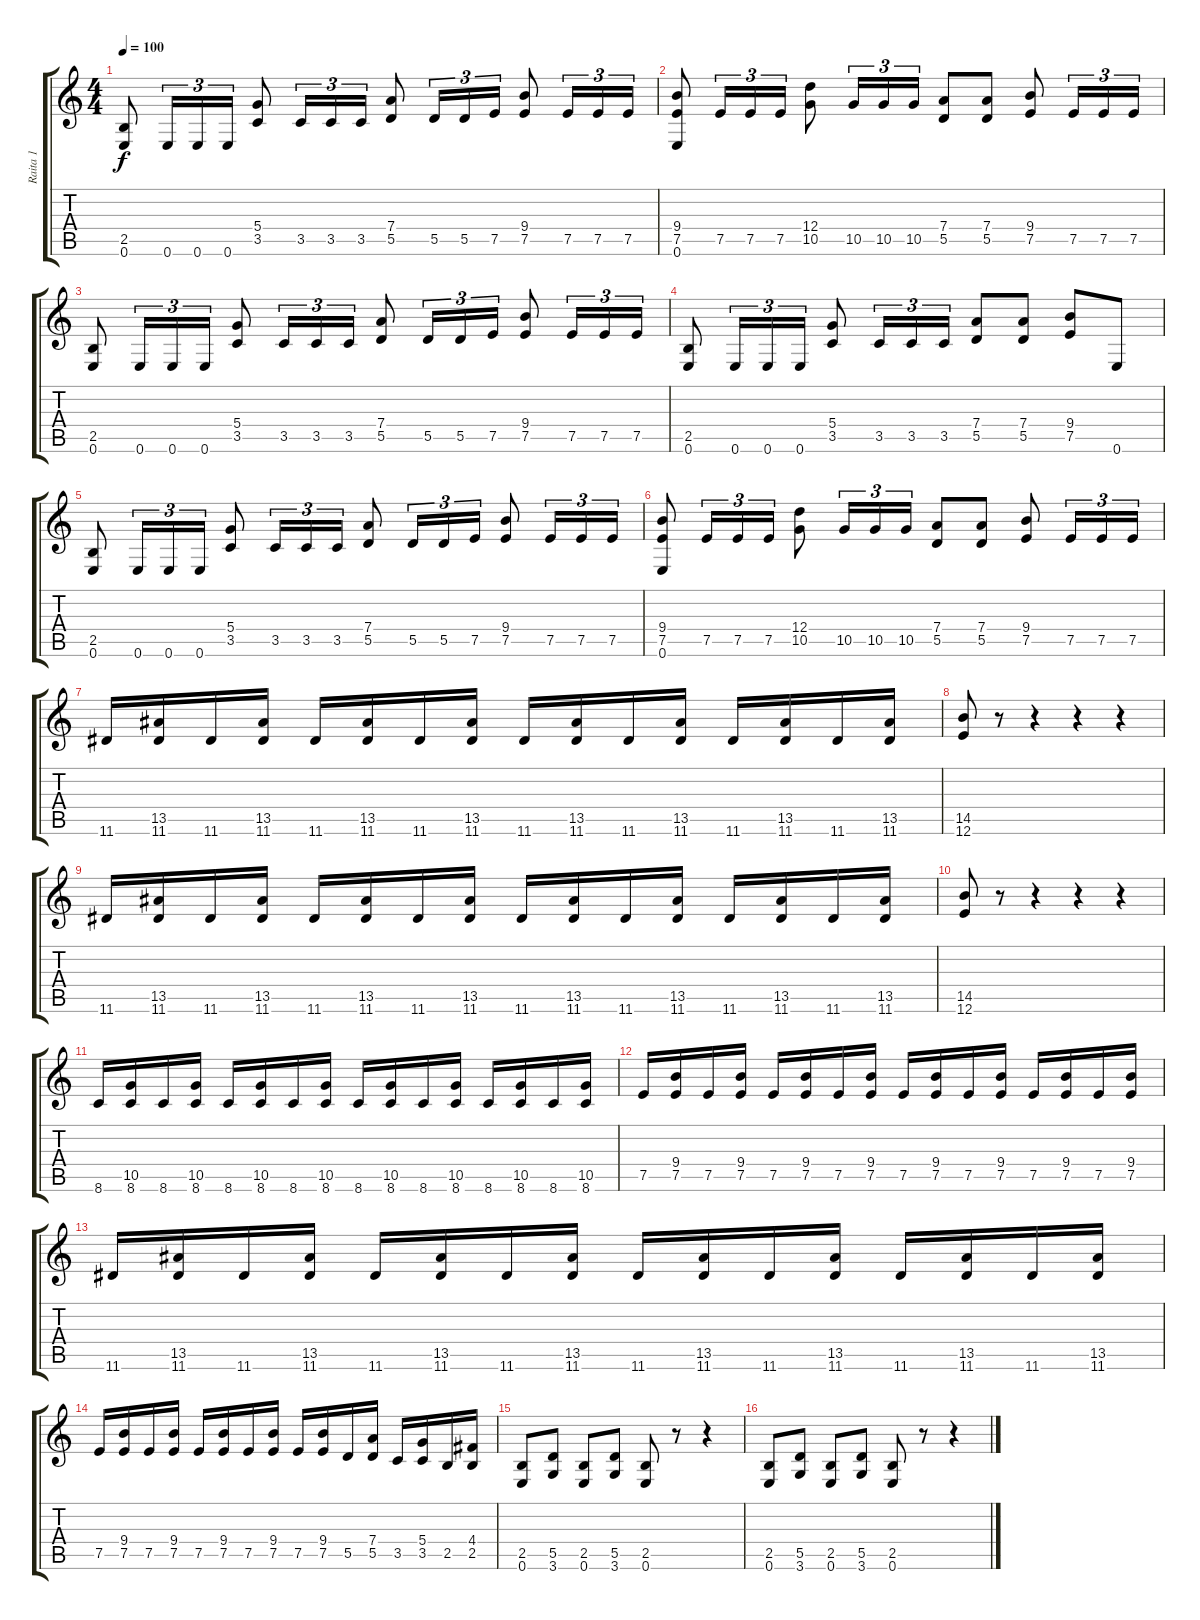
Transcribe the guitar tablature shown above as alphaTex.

\track ("Raita 1" "Raita 1") {instrument distortionguitar}
\staff {score tabs}
\tuning (E4 B3 G3 D3 A2 E2) {hide}
\ts (4 4)
\tempo 100
\clef g2
\ks c
(2.5 0.6).8{dy f} 0.6.16{tu (3 2)} 0.6.16{tu (3 2)} 0.6.16{tu (3 2)} (5.4 3.5).8 3.5.16{tu (3 2)} 3.5.16{tu (3 2)} 3.5.16{tu (3 2)} (7.4 5.5).8 5.5.16{tu (3 2)} 5.5.16{tu (3 2)} 7.5.16{tu (3 2)} (9.4 7.5).8 7.5.16{tu (3 2)} 7.5.16{tu (3 2)} 7.5.16{tu (3 2)} |
(9.4 7.5 0.6).8 7.5.16{tu (3 2)} 7.5.16{tu (3 2)} 7.5.16{tu (3 2)} (12.4 10.5).8 10.5.16{tu (3 2)} 10.5.16{tu (3 2)} 10.5.16{tu (3 2)} (7.4 5.5).8 (7.4 5.5).8 (9.4 7.5).8 7.5.16{tu (3 2)} 7.5.16{tu (3 2)} 7.5.16{tu (3 2)} |
(2.5 0.6).8 0.6.16{tu (3 2)} 0.6.16{tu (3 2)} 0.6.16{tu (3 2)} (5.4 3.5).8 3.5.16{tu (3 2)} 3.5.16{tu (3 2)} 3.5.16{tu (3 2)} (7.4 5.5).8 5.5.16{tu (3 2)} 5.5.16{tu (3 2)} 7.5.16{tu (3 2)} (9.4 7.5).8 7.5.16{tu (3 2)} 7.5.16{tu (3 2)} 7.5.16{tu (3 2)} |
(2.5 0.6).8 0.6.16{tu (3 2)} 0.6.16{tu (3 2)} 0.6.16{tu (3 2)} (5.4 3.5).8 3.5.16{tu (3 2)} 3.5.16{tu (3 2)} 3.5.16{tu (3 2)} (7.4 5.5).8 (7.4 5.5).8 (9.4 7.5).8 0.6.8 |
(2.5 0.6).8 0.6.16{tu (3 2)} 0.6.16{tu (3 2)} 0.6.16{tu (3 2)} (5.4 3.5).8 3.5.16{tu (3 2)} 3.5.16{tu (3 2)} 3.5.16{tu (3 2)} (7.4 5.5).8 5.5.16{tu (3 2)} 5.5.16{tu (3 2)} 7.5.16{tu (3 2)} (9.4 7.5).8 7.5.16{tu (3 2)} 7.5.16{tu (3 2)} 7.5.16{tu (3 2)} |
(9.4 7.5 0.6).8 7.5.16{tu (3 2)} 7.5.16{tu (3 2)} 7.5.16{tu (3 2)} (12.4 10.5).8 10.5.16{tu (3 2)} 10.5.16{tu (3 2)} 10.5.16{tu (3 2)} (7.4 5.5).8 (7.4 5.5).8 (9.4 7.5).8 7.5.16{tu (3 2)} 7.5.16{tu (3 2)} 7.5.16{tu (3 2)} |
11.6.16 (13.5 11.6).16 11.6.16 (13.5 11.6).16 11.6.16 (13.5 11.6).16 11.6.16 (13.5 11.6).16 11.6.16 (13.5 11.6).16 11.6.16 (13.5 11.6).16 11.6.16 (13.5 11.6).16 11.6.16 (13.5 11.6).16 |
(14.5 12.6).8 r.8 r.4 r.4 r.4 |
11.6.16 (13.5 11.6).16 11.6.16 (13.5 11.6).16 11.6.16 (13.5 11.6).16 11.6.16 (13.5 11.6).16 11.6.16 (13.5 11.6).16 11.6.16 (13.5 11.6).16 11.6.16 (13.5 11.6).16 11.6.16 (13.5 11.6).16 |
(14.5 12.6).8 r.8 r.4 r.4 r.4 |
8.6.16 (10.5 8.6).16 8.6.16 (10.5 8.6).16 8.6.16 (10.5 8.6).16 8.6.16 (10.5 8.6).16 8.6.16 (10.5 8.6).16 8.6.16 (10.5 8.6).16 8.6.16 (10.5 8.6).16 8.6.16 (10.5 8.6).16 |
7.5.16 (9.4 7.5).16 7.5.16 (9.4 7.5).16 7.5.16 (9.4 7.5).16 7.5.16 (9.4 7.5).16 7.5.16 (9.4 7.5).16 7.5.16 (9.4 7.5).16 7.5.16 (9.4 7.5).16 7.5.16 (9.4 7.5).16 |
11.6.16 (13.5 11.6).16 11.6.16 (13.5 11.6).16 11.6.16 (13.5 11.6).16 11.6.16 (13.5 11.6).16 11.6.16 (13.5 11.6).16 11.6.16 (13.5 11.6).16 11.6.16 (13.5 11.6).16 11.6.16 (13.5 11.6).16 |
7.5.16 (9.4 7.5).16 7.5.16 (9.4 7.5).16 7.5.16 (9.4 7.5).16 7.5.16 (9.4 7.5).16 7.5.16 (9.4 7.5).16 5.5.16 (7.4 5.5).16 3.5.16 (5.4 3.5).16 2.5.16 (4.4 2.5).16 |
(2.5 0.6).8 (5.5 3.6).8 (2.5 0.6).8 (5.5 3.6).8 (2.5 0.6).8 r.8 r.4 |
(2.5 0.6).8 (5.5 3.6).8 (2.5 0.6).8 (5.5 3.6).8 (2.5 0.6).8 r.8 r.4
